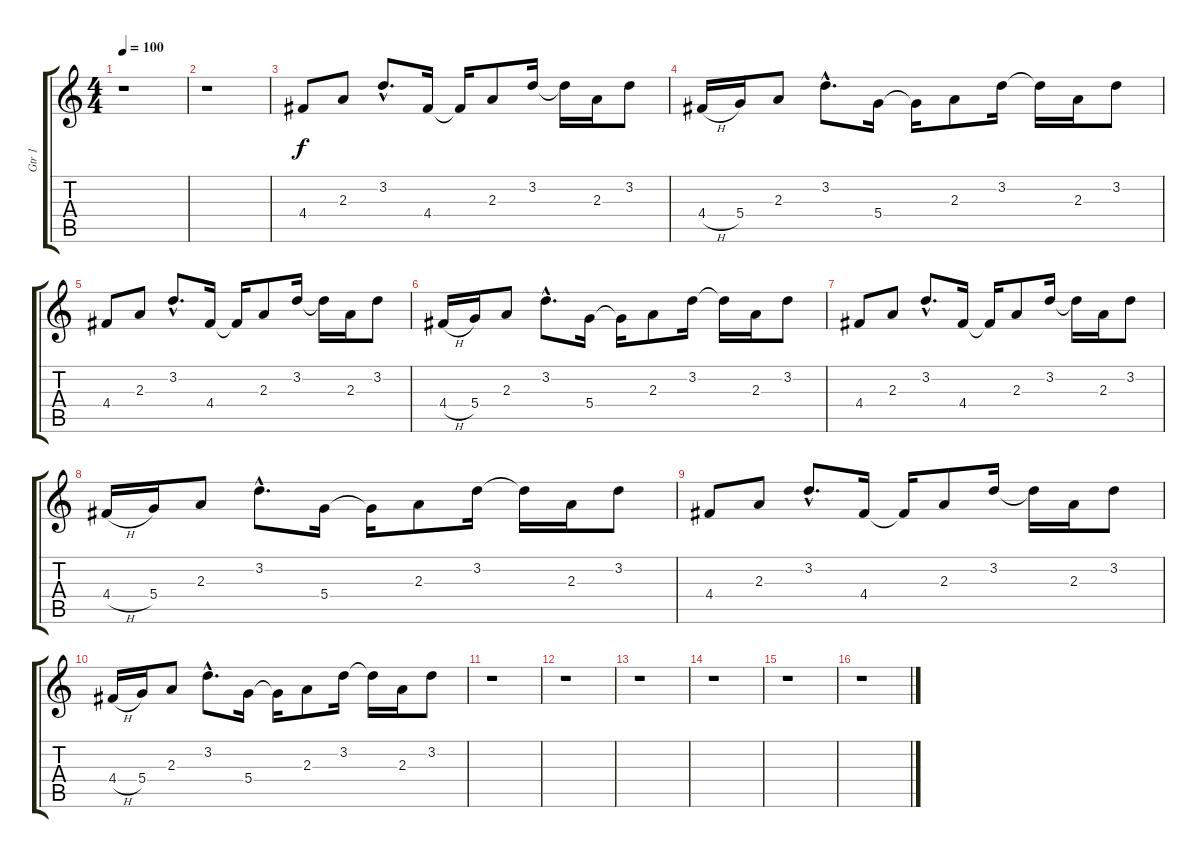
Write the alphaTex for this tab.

\track ("Gtr 1" "Gtr 1") {instrument overdrivenguitar}
\staff {score tabs}
\tuning (E4 B3 G3 D3 A2 E2) {hide}
\ts (4 4)
\tempo 100
\clef g2
\ks c
r.1{dy f} |
r.1 |
4.4.8 2.3.8 3.2{hac}.8{d} 4.4.16 4.4{t}.16 2.3.8 3.2.16 3.2{t}.16 2.3.16 3.2.8 |
4.4{h}.16 5.4.16 2.3.8 3.2{hac}.8{d} 5.4.16 5.4{t}.16 2.3.8 3.2.16 3.2{t}.16 2.3.16 3.2.8 |
4.4.8 2.3.8 3.2{hac}.8{d} 4.4.16 4.4{t}.16 2.3.8 3.2.16 3.2{t}.16 2.3.16 3.2.8 |
4.4{h}.16 5.4.16 2.3.8 3.2{hac}.8{d} 5.4.16 5.4{t}.16 2.3.8 3.2.16 3.2{t}.16 2.3.16 3.2.8 |
4.4.8 2.3.8 3.2{hac}.8{d} 4.4.16 4.4{t}.16 2.3.8 3.2.16 3.2{t}.16 2.3.16 3.2.8 |
4.4{h}.16 5.4.16 2.3.8 3.2{hac}.8{d} 5.4.16 5.4{t}.16 2.3.8 3.2.16 3.2{t}.16 2.3.16 3.2.8 |
4.4.8 2.3.8 3.2{hac}.8{d} 4.4.16 4.4{t}.16 2.3.8 3.2.16 3.2{t}.16 2.3.16 3.2.8 |
4.4{h}.16 5.4.16 2.3.8 3.2{hac}.8{d} 5.4.16 5.4{t}.16 2.3.8 3.2.16 3.2{t}.16 2.3.16 3.2.8 |
r.1 |
r.1 |
r.1 |
r.1 |
r.1 |
r.1
